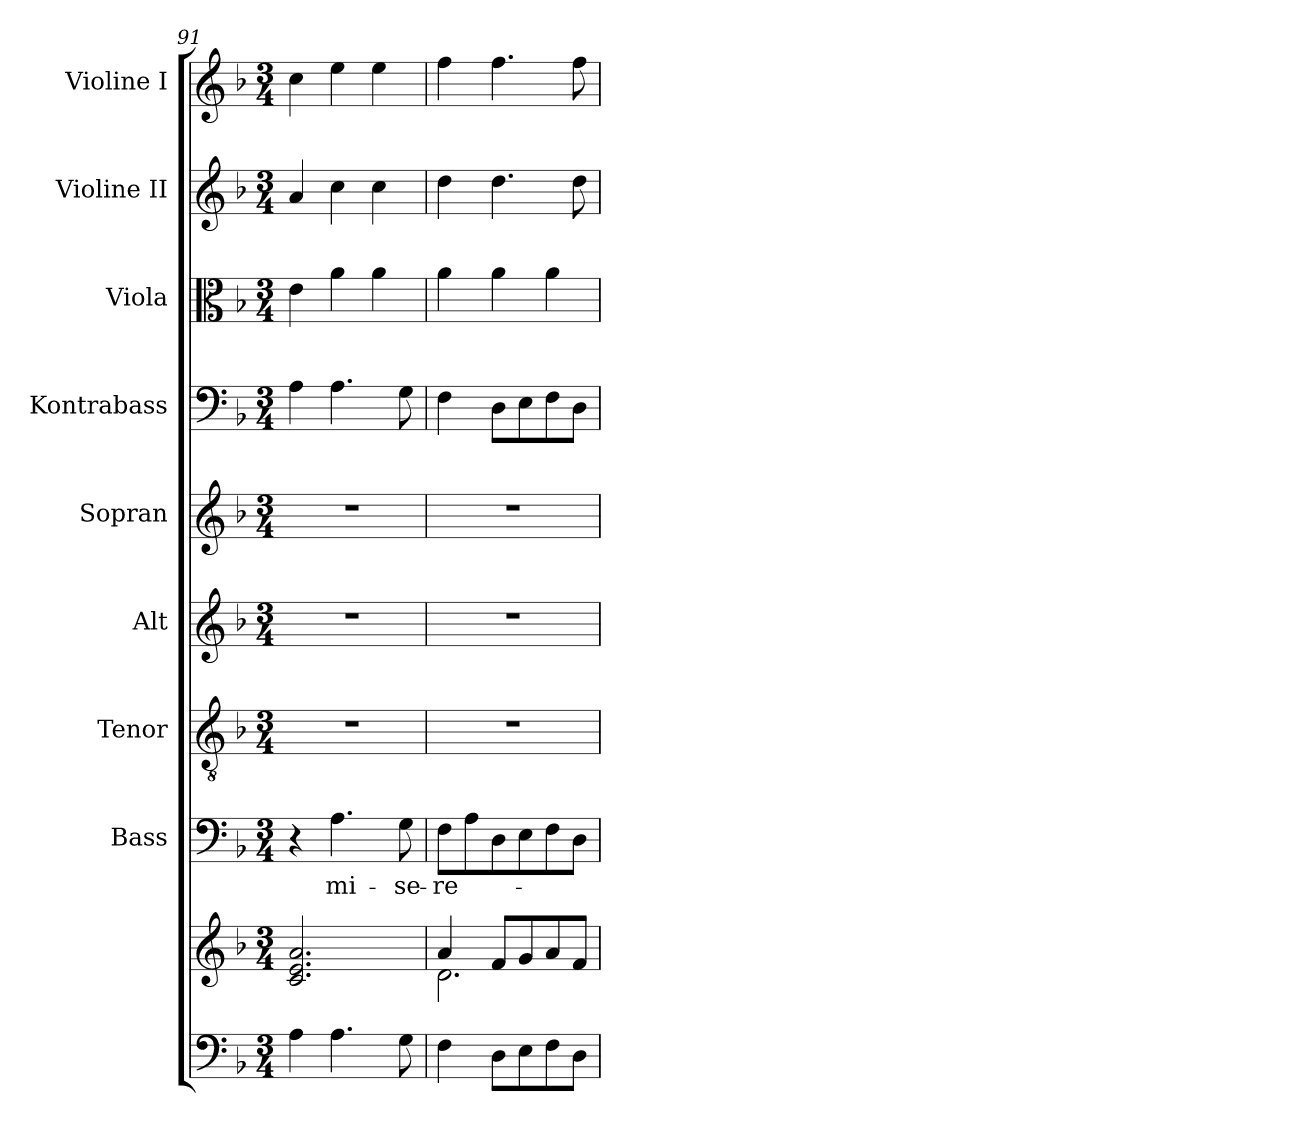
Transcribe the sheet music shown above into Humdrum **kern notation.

**kern	**kern	**kern	**text	**kern	**kern	**kern	**kern	**kern	**kern	**kern
*part9	*part9	*part8	*part8	*part7	*part6	*part5	*part4	*part3	*part2	*part1
*staff10	*staff9	*staff8	*staff8	*staff7	*staff6	*staff5	*staff4	*staff3	*staff2	*staff1
*	*	*I"Bass	*	*I"Tenor	*I"Alt	*I"Sopran	*I"Kontrabass	*I"Viola	*I"Violine II	*I"Violine I
*	*	*I'B.	*	*I'T.	*I'A.	*I'S.	*I'Kb.	*I'Vla.	*I'Vl. II	*I'Vl. I
*clefF4	*clefG2	*clefF4	*	*clefGv2	*clefG2	*clefG2	*clefF4	*clefC3	*clefG2	*clefG2
*	*	*	*	*	*	*	*ITrd7c12	*	*	*
*k[b-]	*k[b-]	*k[b-]	*	*k[b-]	*k[b-]	*k[b-]	*k[b-]	*k[b-]	*k[b-]	*k[b-]
*F:	*F:	*F:	*	*F:	*F:	*F:	*F:	*F:	*F:	*F:
*M3/4	*M3/4	*M3/4	*	*M3/4	*M3/4	*M3/4	*M3/4	*M3/4	*M3/4	*M3/4
=91	=91	=91	=91	=91	=91	=91	=91	=91	=91	=91
4A\	2.c/ 2.e/ 2.a/	4r	.	2.r	2.r	2.r	4AA\	4e\	4a/	4cc\
!	!	!	!LO:LY:b	!	!	!	!	!	!	!
4.A\	.	4.A\	mi-	.	.	.	4.AA\	4a\	4cc\	4ee\
.	.	.	.	.	.	.	.	4a\	4cc\	4ee\
!	!	!	!LO:LY:b	!	!	!	!	!	!	!
8G\	.	8G\	-se-	.	.	.	8GG\	.	.	.
=92	=92	=92	=92	=92	=92	=92	=92	=92	=92	=92
*	*^	*	*	*	*	*	*	*	*	*
!	!	!	!	!LO:LY:b	!	!	!	!	!	!	!
4F\	4a/	2.d\	8F\L	-re-	2.r	2.r	2.r	4FF\	4a\	4dd\	4ff\
.	.	.	8A\	.	.	.	.	.	.	.	.
8D\L	8f/L	.	8D\	.	.	.	.	8DD\L	4a\	4.dd\	4.ff\
8E\	8g/	.	8E\	.	.	.	.	8EE\	.	.	.
8F\	8a/	.	8F\	.	.	.	.	8FF\	4a\	.	.
8D\J	8f/J	.	8D\J	.	.	.	.	8DD\J	.	8dd\	8ff\
*	*v	*v	*	*	*	*	*	*	*	*	*
=	=	=	=	=	=	=	=	=	=	=
*-	*-	*-	*-	*-	*-	*-	*-	*-	*-	*-
